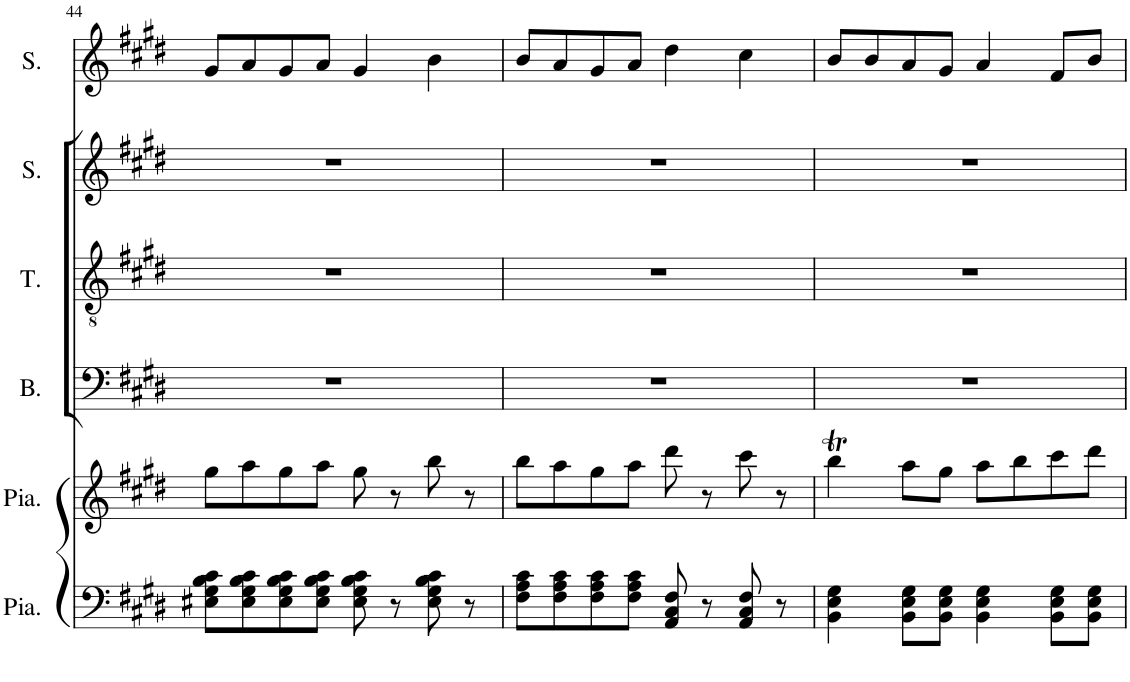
**kern	**kern	**kern	**kern	**kern	**kern
*part6	*part5	*part4	*part3	*part2	*part1
*staff6	*staff5	*staff4	*staff3	*staff2	*staff1
*I"Piano	*I"Piano	*I"Bass	*I"Ténor	*I"Soprano	*I"Soprano
*I'Pia.	*I'Pia.	*I'B.	*I'T.	*I'S.	*I'S.
!!LO:PB:g=z
*clefF4	*clefG2	*clefF4	*clefGv2	*clefG2	*clefG2
*k[f#c#g#d#]	*k[f#c#g#d#]	*k[f#c#g#d#]	*k[f#c#g#d#]	*k[f#c#g#d#]	*k[f#c#g#d#]
*M2/2	*M2/2	*M2/2	*M2/2	*M2/2	*M2/2
*met(c|)	*met(c|)	*met(c|)	*met(c|)	*met(c|)	*met(c|)
=44	=44	=44	=44	=44	=44
8E#X\ 8G#\ 8B\ 8c#\L	8gg#\L	1r	1r	1r	8g#/L
8E#\ 8G#\ 8B\ 8c#\	8aa\	.	.	.	8a/
8E#\ 8G#\ 8B\ 8c#\	8gg#\	.	.	.	8g#/
8E#\ 8G#\ 8B\ 8c#\J	8aa\J	.	.	.	8a/J
8E#\ 8G#\ 8B\ 8c#\	8gg#\	.	.	.	4g#/
8r	8r	.	.	.	.
8E#\ 8G#\ 8B\ 8c#\	8bb\	.	.	.	4b\
8r	8r	.	.	.	.
=45	=45	=45	=45	=45	=45
8F#\ 8A\ 8c#\L	8bb\L	1r	1r	1r	8b/L
8F#\ 8A\ 8c#\	8aa\	.	.	.	8a/
8F#\ 8A\ 8c#\	8gg#\	.	.	.	8g#/
8F#\ 8A\ 8c#\J	8aa\J	.	.	.	8a/J
8AA/ 8C#/ 8F#/	8ddd#\	.	.	.	4dd#\
8r	8r	.	.	.	.
8AA/ 8C#/ 8F#/	8ccc#\	.	.	.	4cc#\
8r	8r	.	.	.	.
=46	=46	=46	=46	=46	=46
4BB\ 4E\ 4G#\	4bbT\	1r	1r	1r	8b/L
.	.	.	.	.	8b/
8BB\ 8E\ 8G#\L	8aa\L	.	.	.	8a/
8BB\ 8E\ 8G#\J	8gg#\J	.	.	.	8g#/J
4BB\ 4E\ 4G#\	8aa\L	.	.	.	4a/
.	8bb\	.	.	.	.
8BB\ 8E\ 8G#\L	8ccc#\	.	.	.	8f#/L
8BB\ 8E\ 8G#\J	8ddd#\J	.	.	.	8b/J
=	=	=	=	=	=
*-	*-	*-	*-	*-	*-
